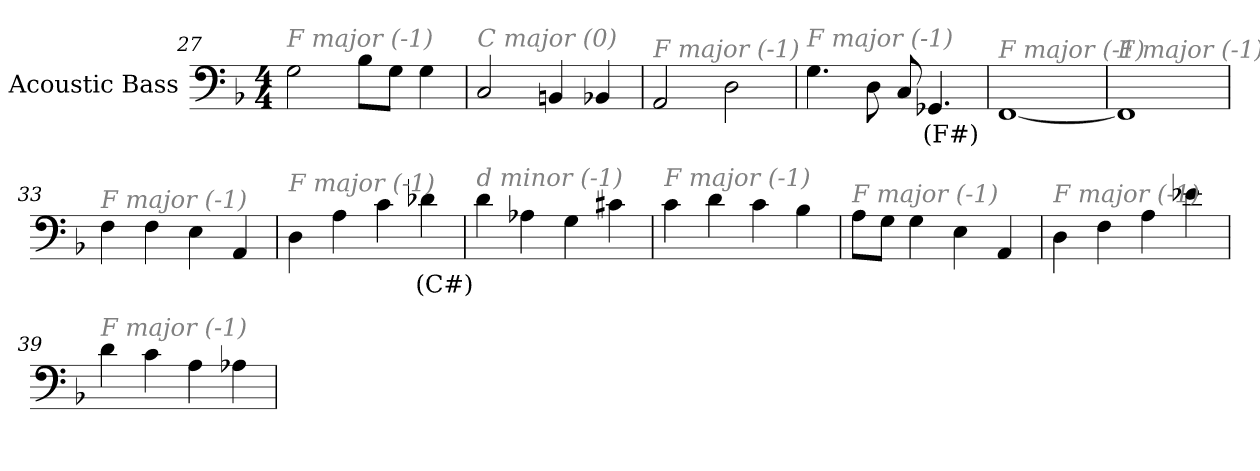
**kern	**text
*part1	*part1
*staff1	*staff1
*I"Acoustic Bass	*
*clefF4	*
*ITrd7c12	*
*k[b-]	*
*F:	*
*M4/4	*
=27	=27
!LO:TX:i:color=#808080:t=F major (-1)	!
2GG	.
8BB-L	.
8GGJ	.
4GG	.
=28	=28
!LO:TX:i:color=#808080:t=C major (0)	!
2CC	.
4BBBn	.
4BBB-X	.
=29	=29
!LO:TX:i:color=#808080:t=F major (-1)	!
2AAA	.
2DD	.
=30	=30
!LO:TX:i:color=#808080:t=F major (-1)	!
4.GG	.
8DD	.
8CC	.
4.GGG-Xi	(F#)
=31	=31
!LO:TX:i:color=#808080:t=F major (-1)	!
[1FFF	.
=32	=32
!LO:TX:i:color=#808080:t=F major (-1)	!
1FFF]	.
=33	=33
!LO:TX:i:color=#808080:t=F major (-1)	!
4FF	.
4FF	.
4EE	.
4AAA	.
=34	=34
!LO:TX:i:color=#808080:t=F major (-1)	!
4DD	.
4AA	.
4C	.
4D-Xi	(C#)
=35	=35
!LO:TX:i:color=#808080:t=d minor (-1)	!
4D	.
4AA-X	.
4GG	.
4C#X	.
=36	=36
!LO:TX:i:color=#808080:t=F major (-1)	!
4C	.
4D	.
4C	.
4BB-	.
=37	=37
!LO:TX:i:color=#808080:t=F major (-1)	!
8AAL	.
8GGJ	.
4GG	.
4EE	.
4AAA	.
=38	=38
!LO:TX:i:color=#808080:t=F major (-1)	!
4DD	.
4FF	.
4AA	.
4E-X	.
=39	=39
!LO:TX:i:color=#808080:t=F major (-1)	!
4D	.
4C	.
4AA	.
4AA-X	.
=	=
*-	*-
